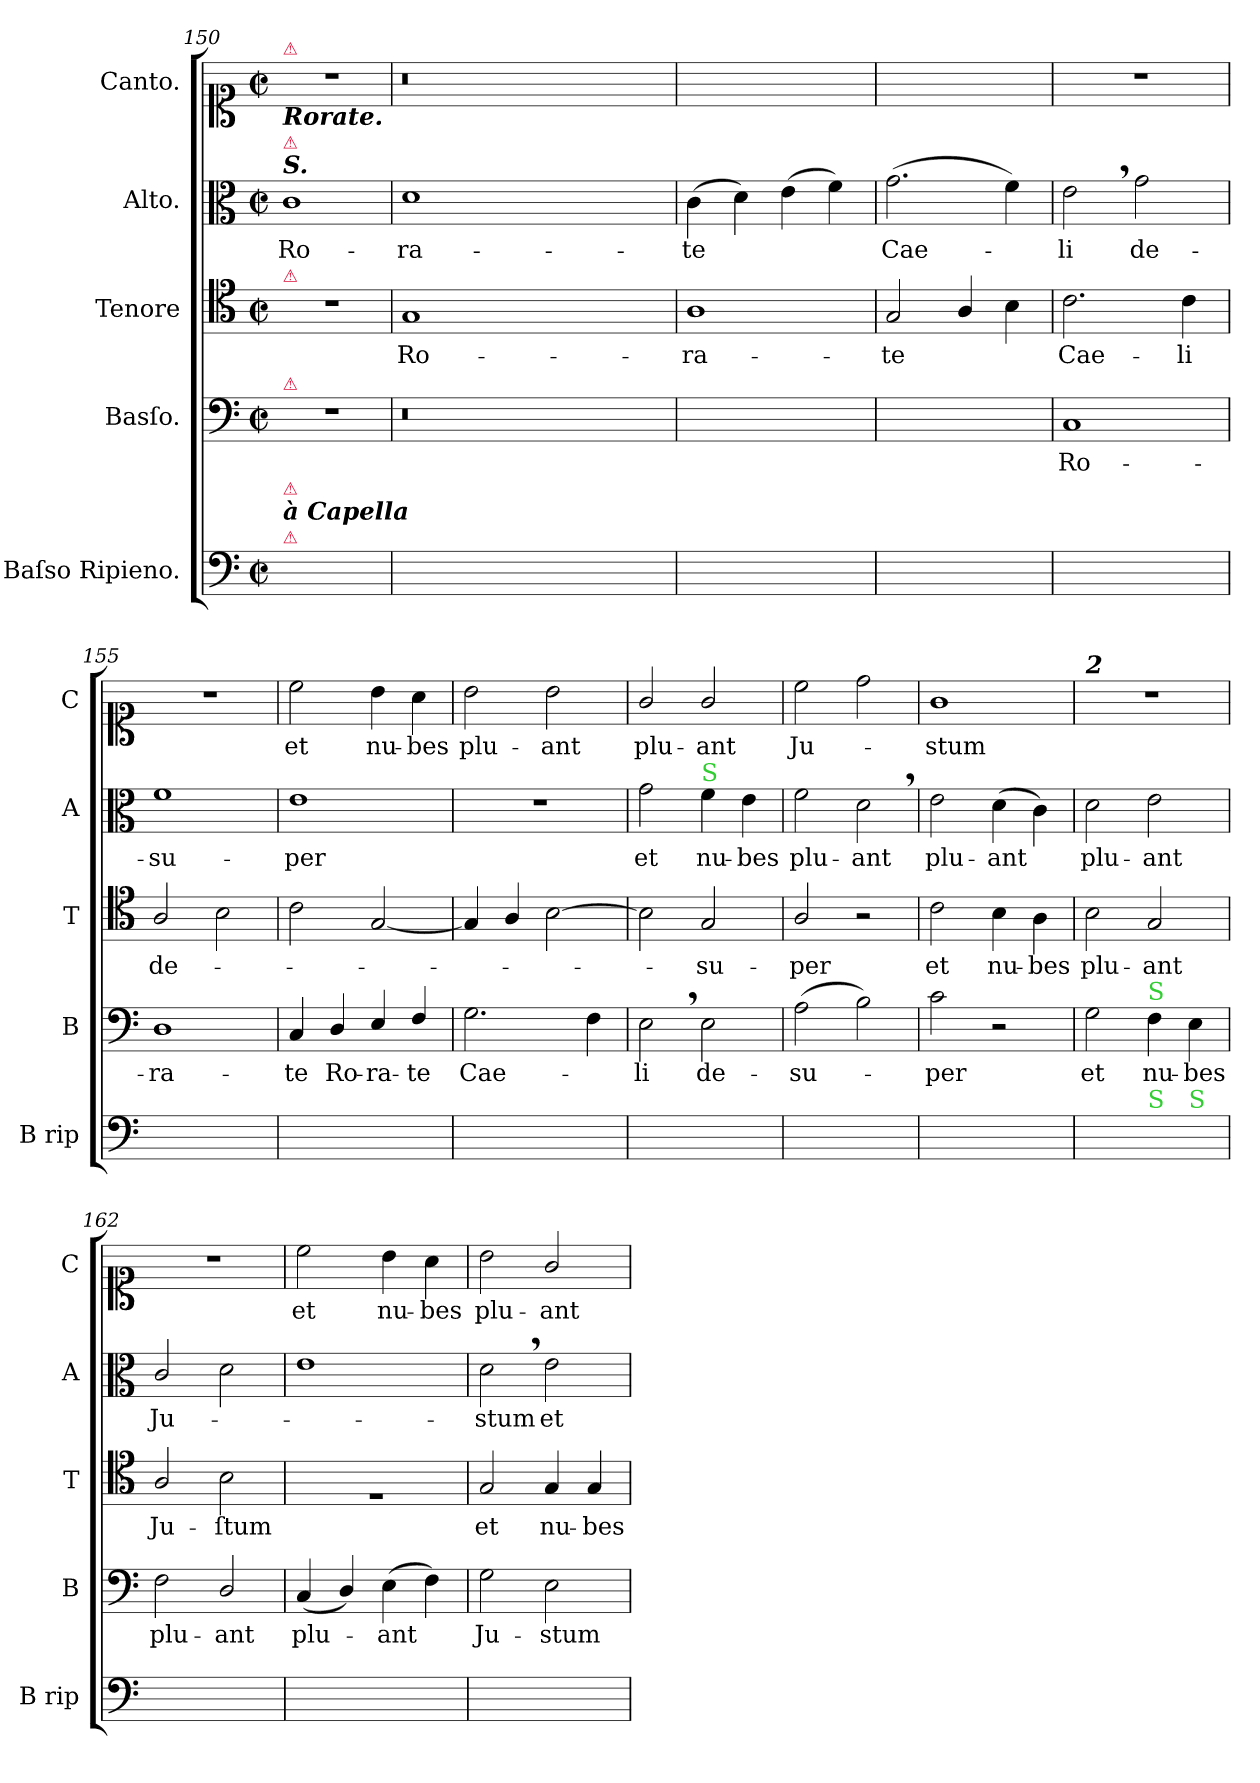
**kern	**text	**kern	**text	**kern	**text	**kern	**text	**kern	**text
*part5	*part5	*part4	*part4	*part3	*part3	*part2	*part2	*part1	*part1
*staff5	*staff5	*staff4	*staff4	*staff3	*staff3	*staff2	*staff2	*staff1	*staff1
*I"Baſso Ripieno.	*	*I"Basſo.	*	*I"Tenore	*	*I"Alto.	*	*I"Canto.	*
*I'B rip	*	*I'B	*	*I'T	*	*I'A	*	*I'C	*
*clefF4	*	*clefF4	*	*clefC4	*	*clefC3	*	*clefC1	*
*k[]	*	*k[]	*	*k[]	*	*k[]	*	*k[]	*
*M2/2	*	*M2/2	*	*M2/2	*	*M2/2	*	*M2/2	*
*met(c|)	*	*met(c|)	*	*met(c|)	*	*met(c|)	*	*met(c|)	*
=150	=150	=150	=150	=150	=150	=150	=150	=150	=150
!	!	!	!	!	!	!	!	!LO:TX:b:Bi:t=Rorate.	!
!	!	!	!	!	!	!	!	!LO:TX:a:color=crimson:t=⚠	!
!	!	!	!	!	!	!LO:TX:a:Bi:t=S.	!	!	!
!	!	!	!	!	!	!LO:TX:a:color=crimson:t=⚠	!	!	!
!	!	!	!	!LO:TX:a:color=crimson:t=⚠	!	!	!	!	!
!	!	!LO:TX:a:color=crimson:t=⚠	!	!	!	!	!	!	!
!LO:TX:a:color=crimson:t=⚠	!	!	!	!	!	!	!	!	!
!LO:TX:a:Bi:t=à Capella	!	!	!	!	!	!	!	!	!
!LO:TX:a:color=crimson:t=⚠	!	!	!	!	!	!	!	!	!
1ryy	.	1r	.	1r	.	1c	Ro-	1r	.
=151	=151	=151	=151	=151	=151	=151	=151	=151	=151
0.ryy	.	0.r	.	1G	Ro-	1d	-ra-	0.r	.
.	.	.	.	0ryy	.	0ryy	.	.	.
=152	=152	=152	=152	=152	=152	=152	=152	=152	=152
1ryy	.	1ryy	.	1A	-ra-	(>4c\	-te	1ryy	.
.	.	.	.	.	.	4d\)	.	.	.
.	.	.	.	.	.	(>4e\	.	.	.
.	.	.	.	.	.	4f\)	.	.	.
=153	=153	=153	=153	=153	=153	=153	=153	=153	=153
1ryy	.	1ryy	.	2G/	-te	(>2.g\	Cae-	1ryy	.
.	.	.	.	4A/	.	.	.	.	.
.	.	.	.	4B\	.	4f\)	.	.	.
=154	=154	=154	=154	=154	=154	=154	=154	=154	=154
1Cyy	Ro-	1C	Ro-	2.c\	Cae-	2e,<\	-li	1r	.
.	.	.	.	.	.	2g\	de-	.	.
.	.	.	.	4c\	-li	.	.	.	.
=155	=155	=155	=155	=155	=155	=155	=155	=155	=155
1Dyy	-ra-	1D	-ra-	2A/	de-	1f	-su-	1r	.
.	.	.	.	2B\	.	.	.	.	.
=156	=156	=156	=156	=156	=156	=156	=156	=156	=156
4C,</yy	-te	4C/	-te	2c\	.	1e	-per	2cc\	et
!	!LO:LY:i	!	!LO:LY:i	!	!	!	!	!	!
4D/yy	Ro-	4D/	Ro-	.	.	.	.	.	.
!	!LO:LY:i	!	!LO:LY:i	!	!	!	!	!	!
4E\yy	-ra-	4E/	-ra-	[2G/	.	.	.	4b\	nu-
!	!LO:LY:i	!	!LO:LY:i	!	!	!	!	!	!
4F\yy	-te	4F/	-te	.	.	.	.	4a\	-bes
=157	=157	=157	=157	=157	=157	=157	=157	=157	=157
2.G\yy	Cae-	2.G\	Cae-	4G!/]	.	1r	.	2b\	plu-
.	.	.	.	4A/	.	.	.	.	.
.	.	.	.	[2B\	.	.	.	2b\	-ant
4F\yy	.	4F\	.	.	.	.	.	.	.
=158	=158	=158	=158	=158	=158	=158	=158	=158	=158
2E,<\yy	-li	2E,<\	-li	2B\]	.	2g\	et	2g/	plu-
!	!	!	!	!	!	!LO:TX:a:color=limegreen:t=S	!	!	!
2E\yy	de-	2E\	de-	2G/	-su-	4f\	nu-	2g/	-ant
.	.	.	.	.	.	4e\	-bes	.	.
=159	=159	=159	=159	=159	=159	=159	=159	=159	=159
2A\yy	.	(>2A\	-su-	2A/	-per	2f\	plu-	2cc\	Ju-
2B\yy	-su-	2B\)	.	2r	.	2d,<\	-ant	2dd\	.
=160	=160	=160	=160	=160	=160	=160	=160	=160	=160
2c\yy	-per	2c\	-per	2c\	et	2e\	plu-	1g	-stum
2rFyy	.	2r	.	4B\	nu-	(>4d\	-ant	.	.
.	.	.	.	4A\	-bes	4c\)	.	.	.
=161	=161	=161	=161	=161	=161	=161	=161	=161	=161
!	!	!	!	!	!	!	!	!LO:TX:a:Bi:t=2	!
2G\yy	et	2G\	et	2B\	plu-	2d\	plu-	1r	.
!	!	!LO:TX:a:color=limegreen:t=S	!	!	!	!	!	!	!
!LO:TX:a:color=limegreen:t=S	!	!	!	!	!	!	!	!	!
4F\yy	nu-	4F\	nu-	2G/	-ant	2e\	-ant	.	.
!LO:TX:a:color=limegreen:t=S	!	!	!	!	!	!	!	!	!
4E\yy	-bes	4E\	-bes	.	.	.	.	.	.
=162	=162	=162	=162	=162	=162	=162	=162	=162	=162
2F\yy	plu-	2F\	plu-	2A/	Ju-	2c/	Ju-	1r	.
2D\yy	-ant	2D/	-ant	2B\	-ſtum	2d\	.	.	.
=163	=163	=163	=163	=163	=163	=163	=163	=163	=163
!	!LO:LY:i	!	!	!	!	!	!	!	!
4C/yy	plu-	(<4C/	plu-	1rF	.	1e	.	2cc\	et
4D/yy	.	4D/)	.	.	.	.	.	.	.
!	!LO:LY:i	!	!	!	!	!	!	!	!
4E\yy	-ant	(>4E\	-ant	.	.	.	.	4b\	nu-
4F\yy	.	4F\)	.	.	.	.	.	4a\	-bes
=164	=164	=164	=164	=164	=164	=164	=164	=164	=164
2G\yy	Ju-	2G\	Ju-	2G/	et	2d,<\	-stum	2b\	plu-
2E\yy	-stum	2E\	-stum	4G/	nu-	2e\	et	2g/	-ant
.	.	.	.	4G/	-bes	.	.	.	.
=	=	=	=	=	=	=	=	=	=
*-	*-	*-	*-	*-	*-	*-	*-	*-	*-
